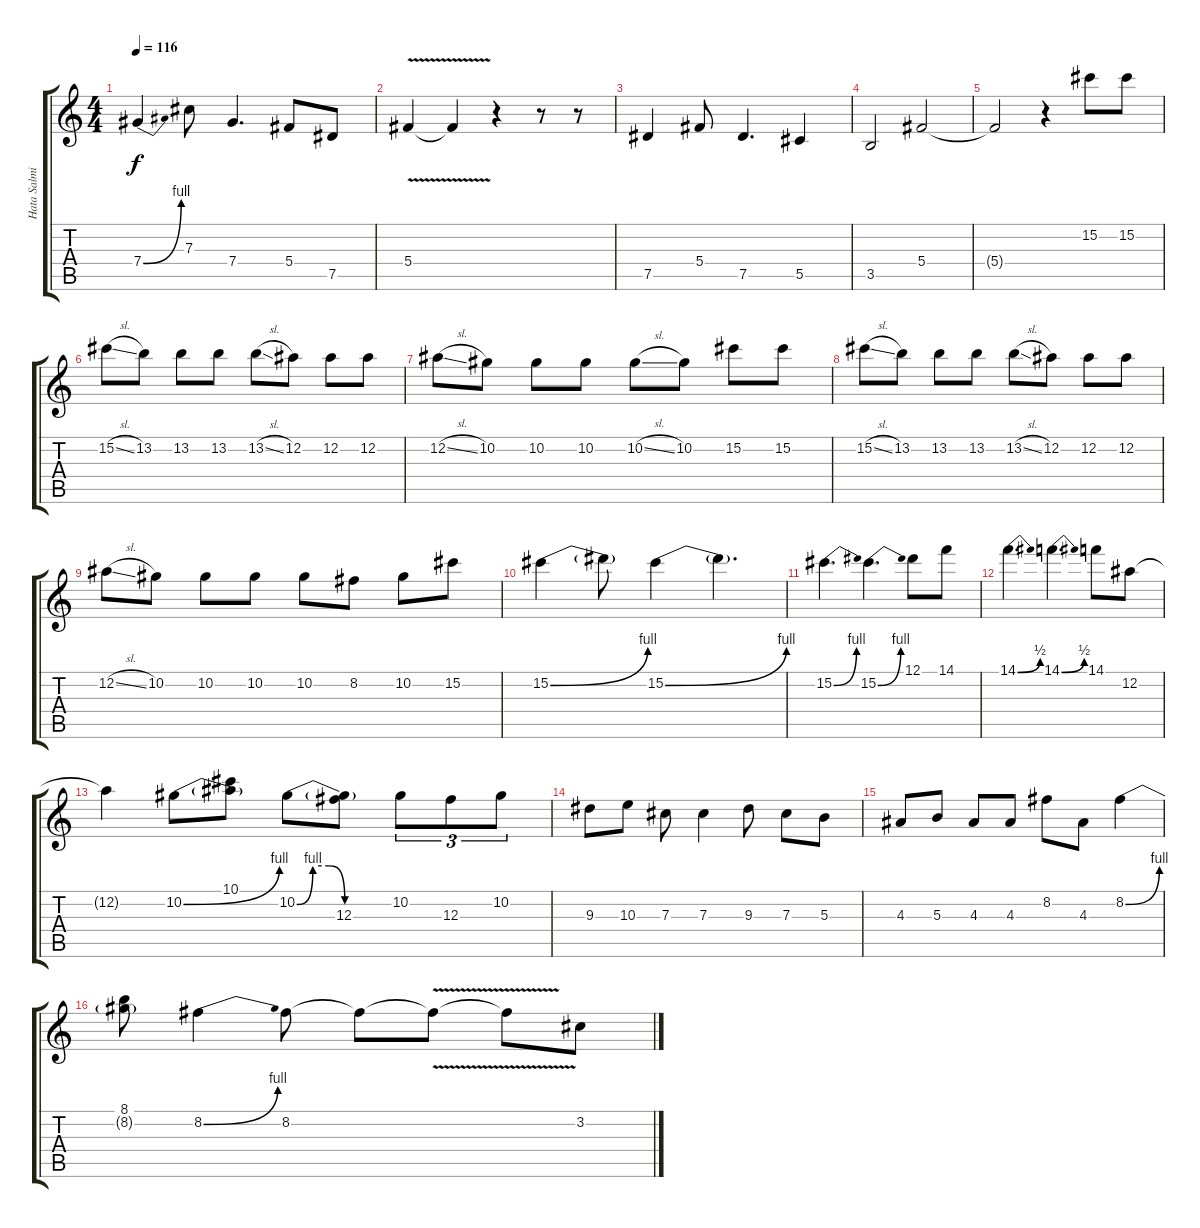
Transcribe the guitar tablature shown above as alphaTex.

\track ("Hata Salmi" "Hata Salmi") {instrument acousticguitarsteel}
\staff {score tabs}
\tuning (Eb4 Bb3 Gb3 Db3 Ab2 Eb2) {hide}
\ts (4 4)
\tempo 116
\clef g2
\ks c
7.4{be (bend 0 0 60 4)}.4{dy f} 7.3.8 7.4.4{d} 5.4.8 7.5.8 |
5.4{v}.4 5.4{t}.4 r.4 r.8 r.8 |
7.5.4 5.4.8 7.5.4{d} 5.5.4 |
3.5.2 5.4.2 |
5.4{t}.2 r.4 15.2.8 15.2.8 |
15.2{sl}.8 13.2.8 13.2.8 13.2.8 13.2{sl}.8 12.2.8 12.2.8 12.2.8 |
12.2{sl}.8 10.2.8 10.2.8 10.2.8 10.2{sl}.8 10.2.8 15.2.8 15.2.8 |
15.2{sl}.8 13.2.8 13.2.8 13.2.8 13.2{sl}.8 12.2.8 12.2.8 12.2.8 |
12.2{sl}.8 10.2.8 10.2.8 10.2.8 10.2.8 8.2.8 10.2.8 15.2.8 |
15.2{be (bend 0 0 60 4)}.4 15.2{t}.8 15.2{be (bend 0 0 60 4)}.4 15.2{t}.4{d} |
15.2{be (bend 0 0 60 4)}.4{d} 15.2{be (bend 0 0 60 4)}.4{d} 12.1.8 14.1.8 |
14.1{be (bend 0 0 60 2)}.4{d} 14.1{be (bend 0 0 60 2)}.4{d} 14.1.8 12.2.8 |
12.2{t}.4 10.2{be (bend 0 0 60 4)}.8 (10.1 10.2{t}).8 10.2{be (custom 0 0 10 4 20 4 30 0 60 0)}.8 (10.2{t} 12.3).8 10.2.8{tu (3 2)} 12.3.8{tu (3 2)} 10.2.8{tu (3 2)} |
9.3.8 10.3.8 7.3.8 7.3.4 9.3.8 7.3.8 5.3.8 |
4.3.8 5.3.8 4.3.8 4.3.8 8.2.8 4.3.8 8.2{be (bend 0 0 60 4)}.4 |
(8.1 8.2{t}).8 8.2{be (bend 0 0 60 4)}.4 8.2.8 8.2{t}.8 8.2{v t}.8 8.2{t}.8 3.2.8
